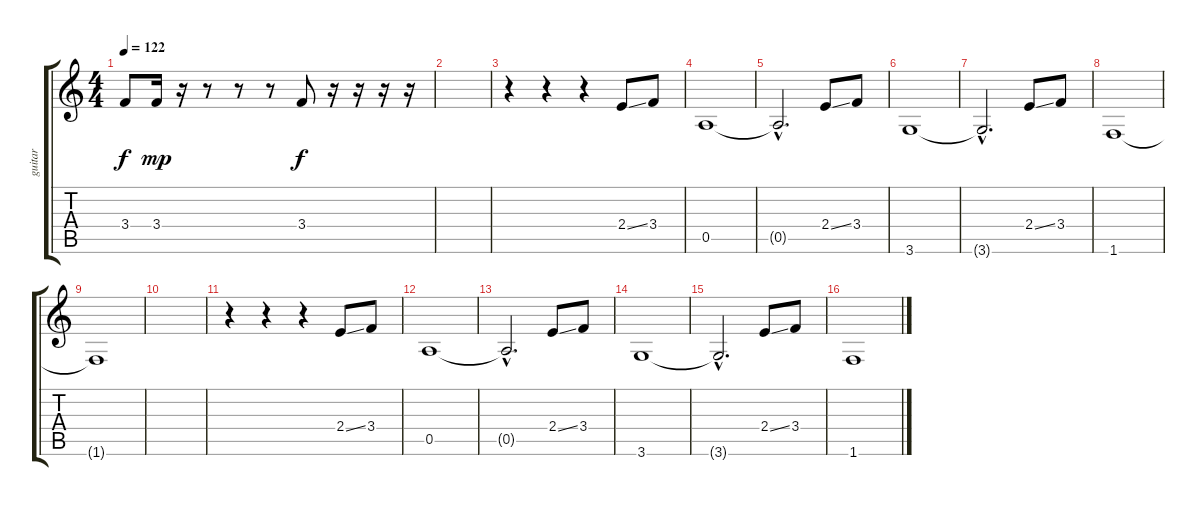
\track ("guitar" "guitar") {instrument overdrivenguitar}
\staff {score tabs}
\tuning (E4 B3 G3 D3 A2 E2) {hide}
\ts (4 4)
\tempo 122
\clef g2
\ks c
3.4.8{dy f instrument electricguitarjazz} 3.4.16{dy mp} r.16 r.8 r.8 r.8 3.4.8{dy f} r.16 r.16 r.16 r.16 |
|
r.4 r.4 r.4 2.4{ss}.8 3.4.8 |
0.5.1 |
0.5{hac t}.2{d} 2.4{ss}.8 3.4.8 |
3.6.1 |
3.6{hac t}.2{d} 2.4{ss}.8 3.4.8 |
1.6.1 |
1.6{t}.1 |
|
r.4 r.4 r.4 2.4{ss}.8 3.4.8 |
0.5.1 |
0.5{hac t}.2{d} 2.4{ss}.8 3.4.8 |
3.6.1 |
3.6{hac t}.2{d} 2.4{ss}.8 3.4.8 |
1.6.1
